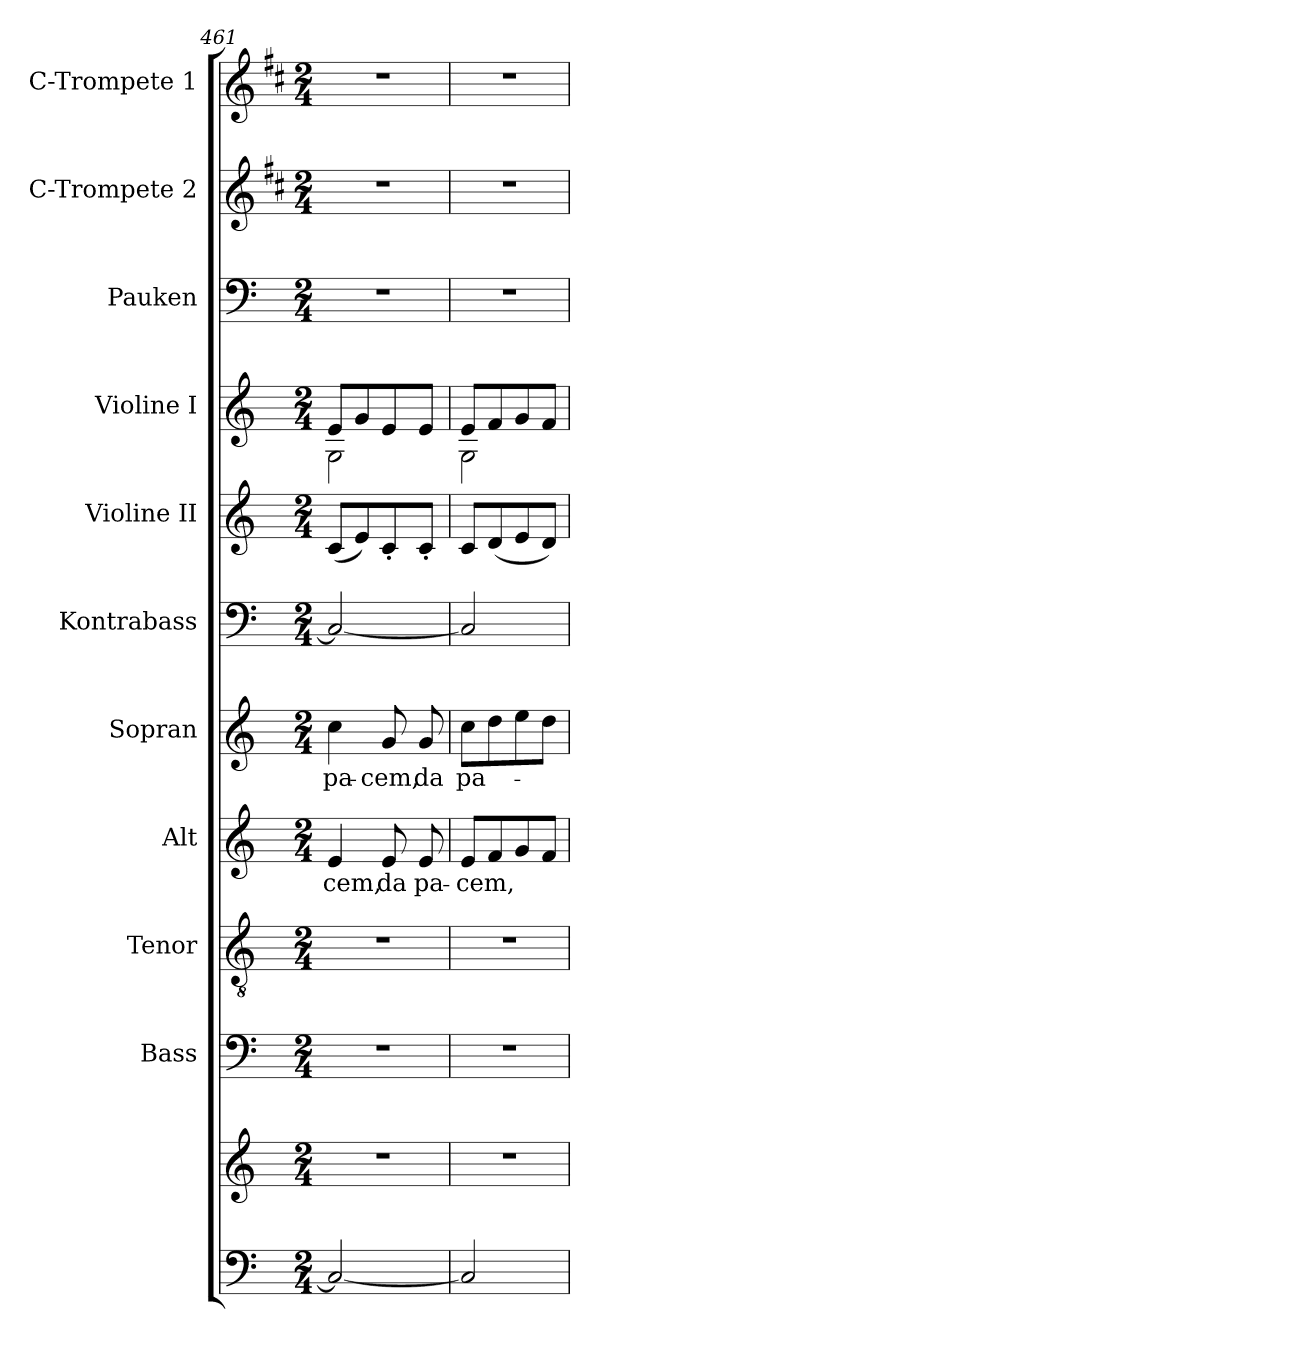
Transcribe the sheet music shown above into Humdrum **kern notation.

**kern	**kern	**kern	**kern	**kern	**text	**kern	**text	**kern	**kern	**kern	**kern	**kern	**kern
*part11	*part11	*part10	*part9	*part8	*part8	*part7	*part7	*part6	*part5	*part4	*part3	*part2	*part1
*staff12	*staff11	*staff10	*staff9	*staff8	*staff8	*staff7	*staff7	*staff6	*staff5	*staff4	*staff3	*staff2	*staff1
*	*	*I"Bass	*I"Tenor	*I"Alt	*	*I"Sopran	*	*I"Kontrabass	*I"Violine II	*I"Violine I	*I"Pauken	*I"C-Trompete 2	*I"C-Trompete 1
*	*	*I'B.	*I'T.	*I'A.	*	*I'S.	*	*I'Kb.	*I'Vl. II	*I'Vl. I	*I'Pk.	*I'C Trp. 2	*I'C Trp. 1
*clefF4	*clefG2	*clefF4	*clefGv2	*clefG2	*	*clefG2	*	*clefF4	*clefG2	*clefG2	*clefF4	*clefG2	*clefG2
*	*	*	*	*	*	*	*	*ITrd7c12	*	*	*	*ITrd1c2	*ITrd1c2
*k[]	*k[]	*k[]	*k[]	*k[]	*	*k[]	*	*k[]	*k[]	*k[]	*k[]	*k[]	*k[]
*C:	*C:	*C:	*C:	*C:	*	*C:	*	*C:	*C:	*C:	*C:	*C:	*C:
*M2/4	*M2/4	*M2/4	*M2/4	*M2/4	*	*M2/4	*	*M2/4	*M2/4	*M2/4	*M2/4	*M2/4	*M2/4
=461	=461	=461	=461	=461	=461	=461	=461	=461	=461	=461	=461	=461	=461
!	!	!	!	!	!LO:LY:b	!	!LO:LY:b	!	!	!	!	!	!
*	*	*	*	*	*	*	*	*	*	*^	*	*	*
2C/_	2r	2r	2r	4e/	-cem,	4cc\	pa-	2CC/_	(<8c/L	8e/L	2G\	2r	2r	2r
.	.	.	.	.	.	.	.	.	8e/)	8g/	.	.	.	.
!	!	!	!	!	!LO:LY:b	!	!LO:LY:b	!	!	!	!	!	!	!
.	.	.	.	8e/	da	8g/	-cem,	.	8c'</	8e/	.	.	.	.
!	!	!	!	!	!LO:LY:b	!	!LO:LY:b	!	!	!	!	!	!	!
.	.	.	.	8e/	pa-	8g/	da	.	8c'</J	8e/J	.	.	.	.
=462	=462	=462	=462	=462	=462	=462	=462	=462	=462	=462	=462	=462	=462	=462
!	!	!	!	!	!LO:LY:b	!	!LO:LY:b	!	!	!	!	!	!	!
2C/]	2r	2r	2r	8e/L	-cem,	8cc\L	pa-	2CC/]	8c/L	8e/L	2G\	2r	2r	2r
.	.	.	.	8f/	.	8dd\	.	.	(<8d/	8f/	.	.	.	.
.	.	.	.	8g/	.	8ee\	.	.	8e/	8g/	.	.	.	.
.	.	.	.	8f/J	.	8dd\J	.	.	8d/J)	8f/J	.	.	.	.
*	*	*	*	*	*	*	*	*	*	*v	*v	*	*	*
=	=	=	=	=	=	=	=	=	=	=	=	=	=
*-	*-	*-	*-	*-	*-	*-	*-	*-	*-	*-	*-	*-	*-
